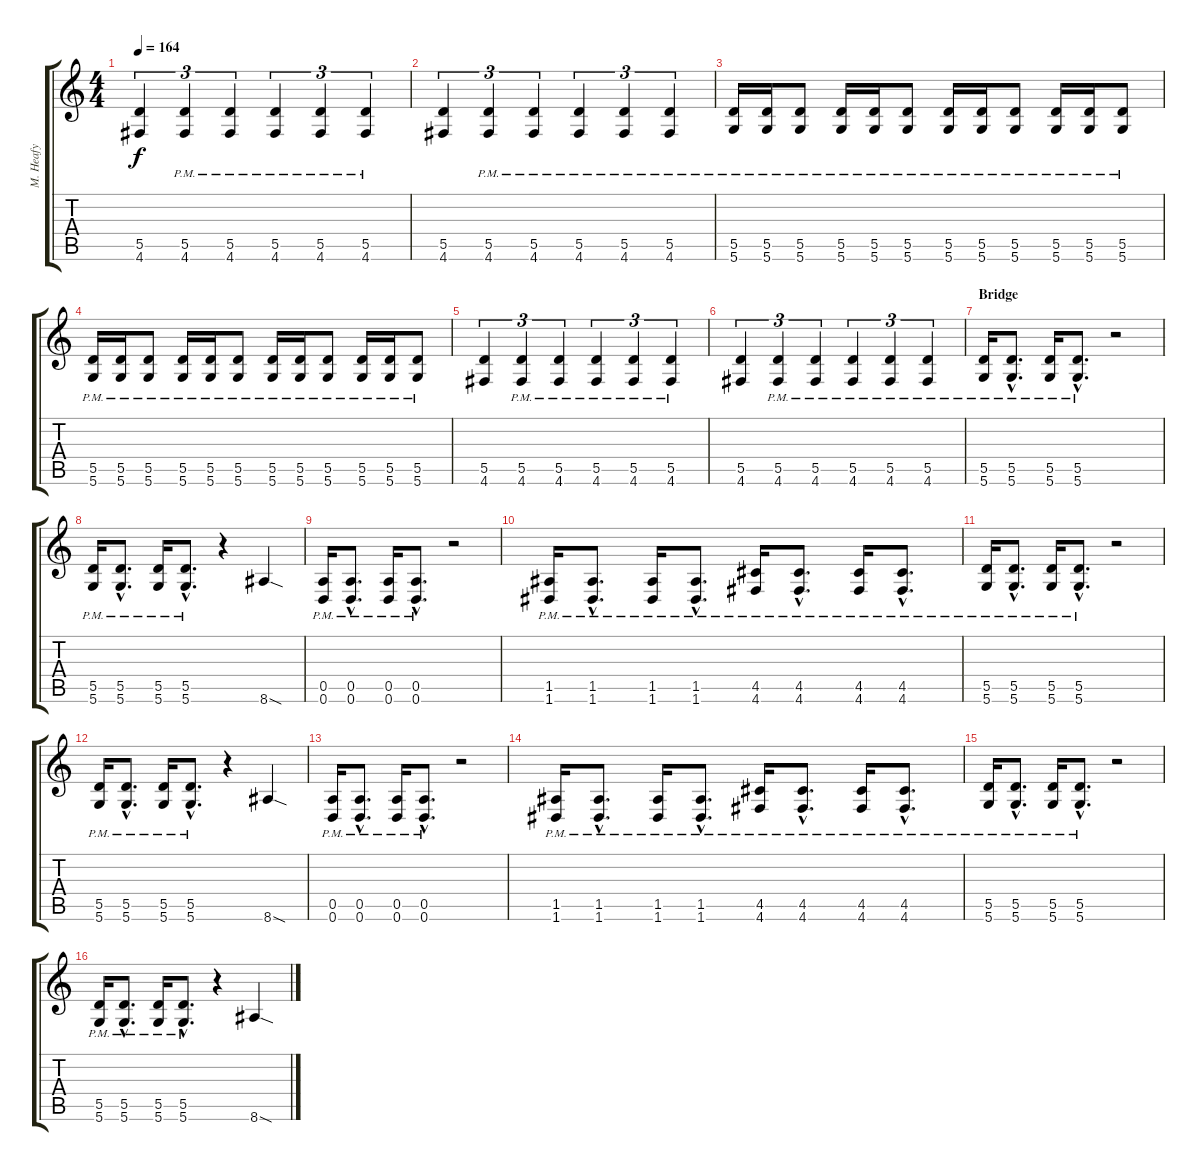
\track ("M. Heafy" "M. Heafy") {instrument overdrivenguitar}
\staff {score tabs}
\tuning (E4 B3 G3 D3 A2 D2) {hide}
\ts (4 4)
\tempo 164
\clef g2
\ks c
(5.5 4.6).4{tu (3 2) dy f} (5.5{pm} 4.6{pm}).4{tu (3 2)} (5.5{pm} 4.6{pm}).4{tu (3 2)} (5.5{pm} 4.6{pm}).4{tu (3 2)} (5.5{pm} 4.6{pm}).4{tu (3 2)} (5.5{pm} 4.6{pm}).4{tu (3 2)} |
(5.5 4.6).4{tu (3 2)} (5.5{pm} 4.6{pm}).4{tu (3 2)} (5.5{pm} 4.6{pm}).4{tu (3 2)} (5.5{pm} 4.6{pm}).4{tu (3 2)} (5.5{pm} 4.6{pm}).4{tu (3 2)} (5.5{pm} 4.6{pm}).4{tu (3 2)} |
(5.5{pm} 5.6{pm}).16 (5.5{pm} 5.6{pm}).16 (5.5{pm} 5.6{pm}).8 (5.5{pm} 5.6{pm}).16 (5.5{pm} 5.6{pm}).16 (5.5{pm} 5.6{pm}).8 (5.5{pm} 5.6{pm}).16 (5.5{pm} 5.6{pm}).16 (5.5{pm} 5.6{pm}).8 (5.5{pm} 5.6{pm}).16 (5.5{pm} 5.6{pm}).16 (5.5{pm} 5.6{pm}).8 |
(5.5{pm} 5.6{pm}).16 (5.5{pm} 5.6{pm}).16 (5.5{pm} 5.6{pm}).8 (5.5{pm} 5.6{pm}).16 (5.5{pm} 5.6{pm}).16 (5.5{pm} 5.6{pm}).8 (5.5{pm} 5.6{pm}).16 (5.5{pm} 5.6{pm}).16 (5.5{pm} 5.6{pm}).8 (5.5{pm} 5.6{pm}).16 (5.5{pm} 5.6{pm}).16 (5.5{pm} 5.6{pm}).8 |
(5.5 4.6).4{tu (3 2)} (5.5{pm} 4.6{pm}).4{tu (3 2)} (5.5{pm} 4.6{pm}).4{tu (3 2)} (5.5{pm} 4.6{pm}).4{tu (3 2)} (5.5{pm} 4.6{pm}).4{tu (3 2)} (5.5{pm} 4.6{pm}).4{tu (3 2)} |
(5.5 4.6).4{tu (3 2)} (5.5{pm} 4.6{pm}).4{tu (3 2)} (5.5{pm} 4.6{pm}).4{tu (3 2)} (5.5{pm} 4.6{pm}).4{tu (3 2)} (5.5{pm} 4.6{pm}).4{tu (3 2)} (5.5{pm} 4.6{pm}).4{tu (3 2)} |
\section ("" "Bridge")
(5.5{pm} 5.6{pm}).16 (5.5{hac pm} 5.6{hac pm}).8{d} (5.5{pm} 5.6{pm}).16 (5.5{hac pm} 5.6{hac pm}).8{d} r.2 |
(5.5{pm} 5.6{pm}).16 (5.5{hac pm} 5.6{hac pm}).8{d} (5.5{pm} 5.6{pm}).16 (5.5{hac pm} 5.6{hac pm}).8{d} r.4 8.6{sod}.4 |
(0.5{pm} 0.6{pm}).16 (0.5{hac pm} 0.6{hac pm}).8{d} (0.5{pm} 0.6{pm}).16 (0.5{hac pm} 0.6{hac pm}).8{d} r.2 |
(1.5{pm} 1.6{pm}).16 (1.5{hac pm} 1.6{hac pm}).8{d} (1.5{pm} 1.6{pm}).16 (1.5{hac pm} 1.6{hac pm}).8{d} (4.5{pm} 4.6{pm}).16 (4.5{hac pm} 4.6{hac pm}).8{d} (4.5{pm} 4.6{pm}).16 (4.5{hac pm} 4.6{hac pm}).8{d} |
(5.5{pm} 5.6{pm}).16 (5.5{hac pm} 5.6{hac pm}).8{d} (5.5{pm} 5.6{pm}).16 (5.5{hac pm} 5.6{hac pm}).8{d} r.2 |
(5.5{pm} 5.6{pm}).16 (5.5{hac pm} 5.6{hac pm}).8{d} (5.5{pm} 5.6{pm}).16 (5.5{hac pm} 5.6{hac pm}).8{d} r.4 8.6{sod}.4 |
(0.5{pm} 0.6{pm}).16 (0.5{hac pm} 0.6{hac pm}).8{d} (0.5{pm} 0.6{pm}).16 (0.5{hac pm} 0.6{hac pm}).8{d} r.2 |
(1.5{pm} 1.6{pm}).16 (1.5{hac pm} 1.6{hac pm}).8{d} (1.5{pm} 1.6{pm}).16 (1.5{hac pm} 1.6{hac pm}).8{d} (4.5{pm} 4.6{pm}).16 (4.5{hac pm} 4.6{hac pm}).8{d} (4.5{pm} 4.6{pm}).16 (4.5{hac pm} 4.6{hac pm}).8{d} |
(5.5{pm} 5.6{pm}).16 (5.5{hac pm} 5.6{hac pm}).8{d} (5.5{pm} 5.6{pm}).16 (5.5{hac pm} 5.6{hac pm}).8{d} r.2 |
(5.5{pm} 5.6{pm}).16 (5.5{hac pm} 5.6{hac pm}).8{d} (5.5{pm} 5.6{pm}).16 (5.5{hac pm} 5.6{hac pm}).8{d} r.4 8.6{sod}.4
